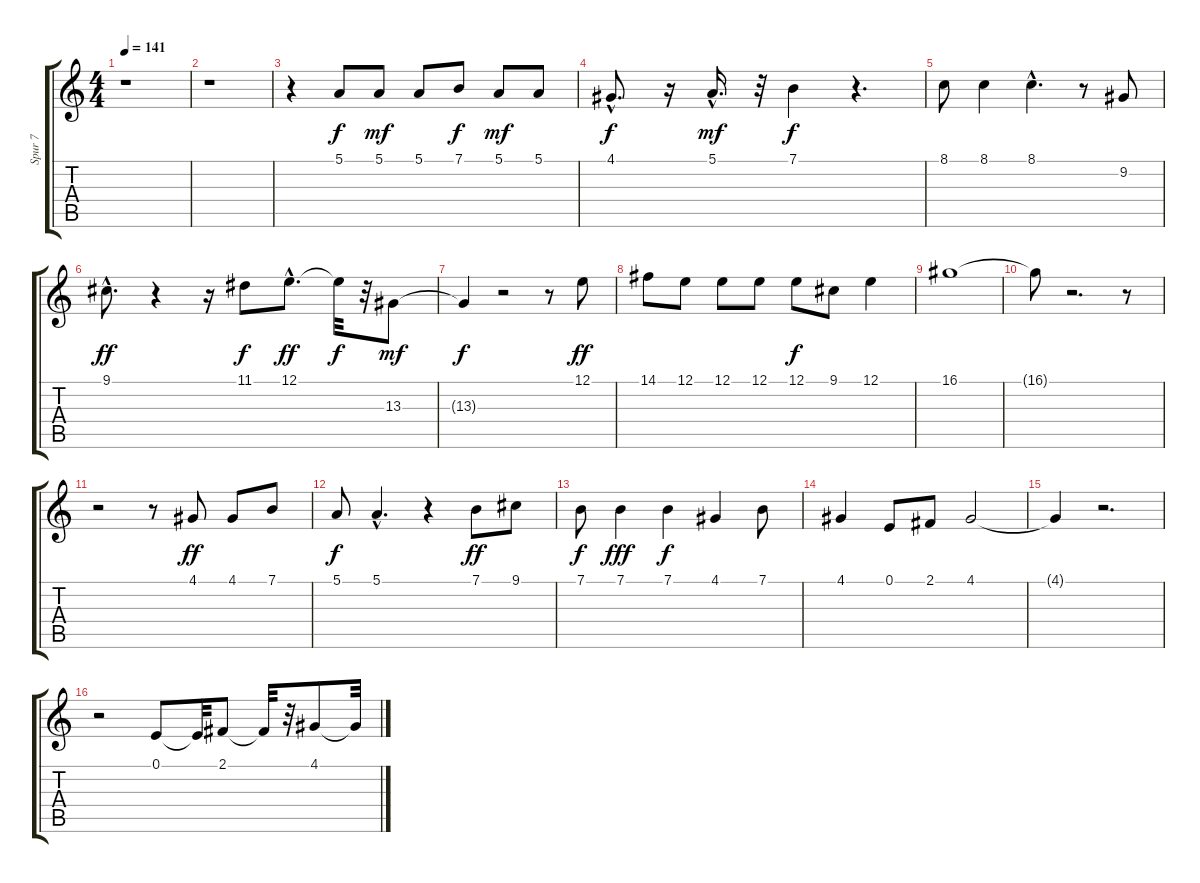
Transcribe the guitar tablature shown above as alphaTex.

\track ("Spur 7" "Spur 7") {instrument lead3calliope}
\staff {score tabs}
\tuning (E4 B3 G3 D3 A2 E2) {hide}
\ts (4 4)
\tempo 141
\clef g2
\ks c
r.1{dy f} |
r.1 |
r.4 5.1.8 5.1.8{dy mf} 5.1.8 7.1.8{dy f} 5.1.8{dy mf} 5.1.8 |
4.1{hac}.8{d dy f} r.16 5.1{hac}.16{d dy mf} r.32 7.1.4{dy f} r.4{d} |
8.1.8 8.1.4 8.1{hac}.4{d} r.8 9.2.8 |
9.1{hac}.8{d dy ff} r.4 r.16 11.1.8{dy f} 12.1{hac}.8{d dy ff} 12.1{t}.32{dy f} r.32 13.3.8{dy mf} |
13.3{t}.4{dy f} r.2 r.8 12.1.8{dy ff} |
14.1.8 12.1.8 12.1.8 12.1.8 12.1.8{dy f} 9.1.8 12.1.4 |
16.1.1 |
16.1{t}.8 r.2{d} r.8 |
r.2 r.8 4.1.8{dy ff} 4.1.8 7.1.8 |
5.1.8{dy f} 5.1{hac}.4{d} r.4 7.1.8{dy ff} 9.1.8 |
7.1.8{dy f} 7.1.4{dy fff} 7.1.4{dy f} 4.1.4 7.1.8 |
4.1.4 0.1.8 2.1.8 4.1.2 |
4.1{t}.4 r.2{d} |
r.2 0.1.8 0.1{t}.32 2.1.8 2.1{t}.32 r.32 4.1.8 4.1{t}.32
